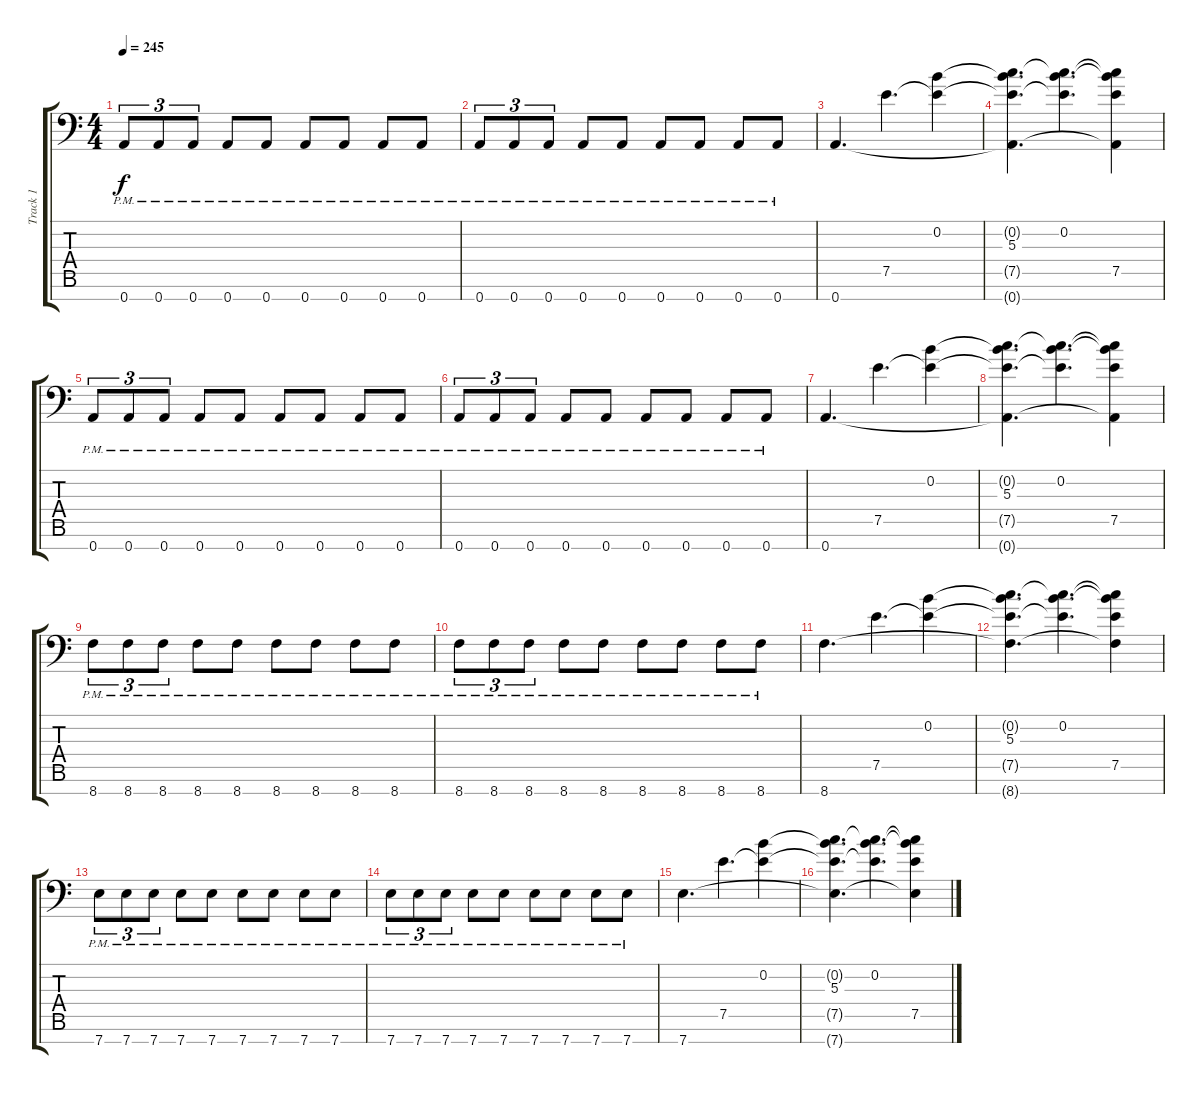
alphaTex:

\track ("Track 1" "Track 1") {instrument overdrivenguitar}
\staff {score tabs}
\tuning (E4 B3 G3 D3 A2 E2 A1) {hide}
\ts (4 4)
\tempo 245
\clef f4
\ks c
0.7{pm}.8{tu (3 2) dy f} 0.7{pm}.8{tu (3 2)} 0.7{pm}.8{tu (3 2)} 0.7{pm}.8 0.7{pm}.8 0.7{pm}.8 0.7{pm}.8 0.7{pm}.8 0.7{pm}.8 |
0.7{pm}.8{tu (3 2)} 0.7{pm}.8{tu (3 2)} 0.7{pm}.8{tu (3 2)} 0.7{pm}.8 0.7{pm}.8 0.7{pm}.8 0.7{pm}.8 0.7{pm}.8 0.7{pm}.8 |
0.7.4{d} 7.5.4{d} (0.2 7.5{t}).4 |
(0.2{t} 5.3 7.5{t} 0.7{t}).4{d} (0.2 5.3{t} 7.5{t}).4{d} (0.2{t} 5.3{t} 7.5 0.7{t}).4 |
0.7{pm}.8{tu (3 2)} 0.7{pm}.8{tu (3 2)} 0.7{pm}.8{tu (3 2)} 0.7{pm}.8 0.7{pm}.8 0.7{pm}.8 0.7{pm}.8 0.7{pm}.8 0.7{pm}.8 |
0.7{pm}.8{tu (3 2)} 0.7{pm}.8{tu (3 2)} 0.7{pm}.8{tu (3 2)} 0.7{pm}.8 0.7{pm}.8 0.7{pm}.8 0.7{pm}.8 0.7{pm}.8 0.7{pm}.8 |
0.7.4{d} 7.5.4{d} (0.2 7.5{t}).4 |
(0.2{t} 5.3 7.5{t} 0.7{t}).4{d} (0.2 5.3{t} 7.5{t}).4{d} (0.2{t} 5.3{t} 7.5 0.7{t}).4 |
8.7{pm}.8{tu (3 2)} 8.7{pm}.8{tu (3 2)} 8.7{pm}.8{tu (3 2)} 8.7{pm}.8 8.7{pm}.8 8.7{pm}.8 8.7{pm}.8 8.7{pm}.8 8.7{pm}.8 |
8.7{pm}.8{tu (3 2)} 8.7{pm}.8{tu (3 2)} 8.7{pm}.8{tu (3 2)} 8.7{pm}.8 8.7{pm}.8 8.7{pm}.8 8.7{pm}.8 8.7{pm}.8 8.7{pm}.8 |
8.7.4{d} 7.5.4{d} (0.2 7.5{t}).4 |
(0.2{t} 5.3 7.5{t} 8.7{t}).4{d} (0.2 5.3{t} 7.5{t}).4{d} (0.2{t} 5.3{t} 7.5 8.7{t}).4 |
7.7{pm}.8{tu (3 2)} 7.7{pm}.8{tu (3 2)} 7.7{pm}.8{tu (3 2)} 7.7{pm}.8 7.7{pm}.8 7.7{pm}.8 7.7{pm}.8 7.7{pm}.8 7.7{pm}.8 |
7.7{pm}.8{tu (3 2)} 7.7{pm}.8{tu (3 2)} 7.7{pm}.8{tu (3 2)} 7.7{pm}.8 7.7{pm}.8 7.7{pm}.8 7.7{pm}.8 7.7{pm}.8 7.7{pm}.8 |
7.7.4{d} 7.5.4{d} (0.2 7.5{t}).4 |
(0.2{t} 5.3 7.5{t} 7.7{t}).4{d} (0.2 5.3{t} 7.5{t}).4{d} (0.2{t} 5.3{t} 7.5 7.7{t}).4
